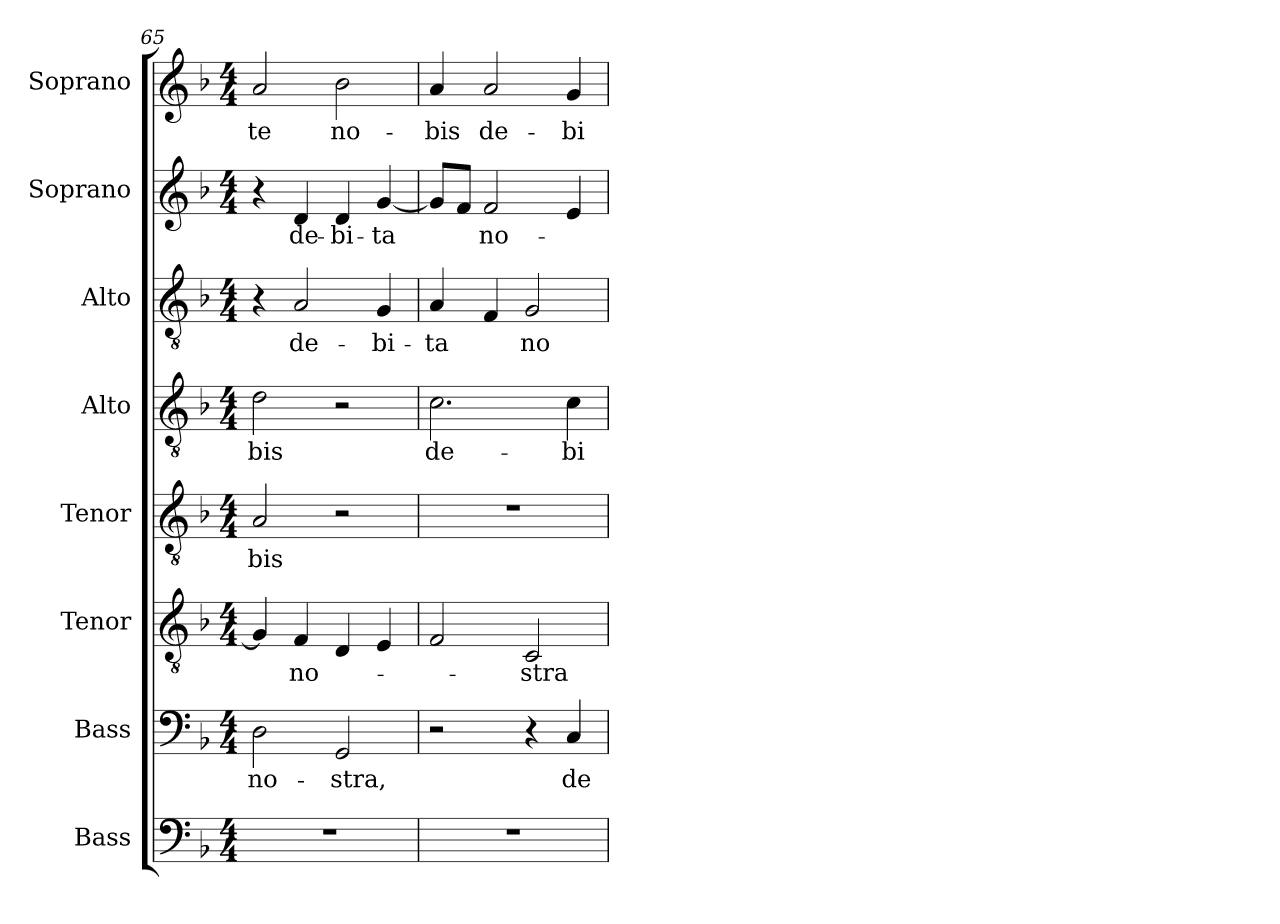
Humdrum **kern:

**kern	**kern	**text	**kern	**text	**kern	**text	**kern	**text	**kern	**text	**kern	**text	**kern	**text
*part8	*part7	*part7	*part6	*part6	*part5	*part5	*part4	*part4	*part3	*part3	*part2	*part2	*part1	*part1
*staff8	*staff7	*staff7	*staff6	*staff6	*staff5	*staff5	*staff4	*staff4	*staff3	*staff3	*staff2	*staff2	*staff1	*staff1
*I"Bass	*I"Bass	*	*I"Tenor	*	*I"Tenor	*	*I"Alto	*	*I"Alto	*	*I"Soprano	*	*I"Soprano	*
*I'B.	*I'B.	*	*I'T.	*	*I'T.	*	*I'A.	*	*I'A.	*	*I'S.	*	*I'S.	*
*clefF4	*clefF4	*	*clefGv2	*	*clefGv2	*	*clefGv2	*	*clefGv2	*	*clefG2	*	*clefG2	*
*	*	*	*ITrd7c12	*	*ITrd7c12	*	*ITrd7c12	*	*ITrd7c12	*	*	*	*	*
*k[b-]	*k[b-]	*	*k[b-]	*	*k[b-]	*	*k[b-]	*	*k[b-]	*	*k[b-]	*	*k[b-]	*
*F:	*F:	*	*F:	*	*F:	*	*F:	*	*F:	*	*F:	*	*F:	*
*M4/4	*M4/4	*	*M4/4	*	*M4/4	*	*M4/4	*	*M4/4	*	*M4/4	*	*M4/4	*
=65	=65	=65	=65	=65	=65	=65	=65	=65	=65	=65	=65	=65	=65	=65
!	!	!LO:LY:b:color=#000000	!	!	!	!	!	!	!	!	!	!	!	!
!	!	!	!	!	!	!LO:LY:b:color=#000000	!	!	!	!	!	!	!	!
!	!	!	!	!	!	!	!	!LO:LY:b:color=#000000	!	!	!	!	!	!
!	!	!	!	!	!	!	!	!	!	!	!	!	!	!LO:LY:b:color=#000000
1r	2Di\	no-	4GGi/]	.	2AAi/	-bis	2Di\	-bis	4r	.	4r	.	2ai/	-te
!	!	!	!	!LO:LY:b:color=#000000	!	!	!	!	!	!	!	!	!	!
!	!	!	!	!	!	!	!	!	!	!LO:LY:b:color=#000000	!	!	!	!
!	!	!	!	!	!	!	!	!	!	!	!	!LO:LY:b:color=#000000	!	!
.	.	.	4FFi/	no-	.	.	.	.	2AAi/	de-	4di/	de-	.	.
!	!	!LO:LY:b:color=#000000	!	!	!	!	!	!	!	!	!	!	!	!
!	!	!	!	!	!	!	!	!	!	!	!	!LO:LY:b:color=#000000	!	!
!	!	!	!	!	!	!	!	!	!	!	!	!	!	!LO:LY:b:color=#000000
.	2GGi/	-stra,	4DDi/	.	2r	.	2r	.	.	.	4di/	-bi-	2b-i\	no-
!	!	!	!	!	!	!	!	!	!	!LO:LY:b:color=#000000	!	!	!	!
!	!	!	!	!	!	!	!	!	!	!	!	!LO:LY:b:color=#000000	!	!
.	.	.	4EEi/	.	.	.	.	.	4GGi/	-bi-	[4gi/	-ta	.	.
!!LO:LB:g=z
=66	=66	=66	=66	=66	=66	=66	=66	=66	=66	=66	=66	=66	=66	=66
!	!	!	!	!	!	!	!	!LO:LY:b:color=#000000	!	!	!	!	!	!
!	!	!	!	!	!	!	!	!	!	!LO:LY:b:color=#000000	!	!	!	!
!	!	!	!	!	!	!	!	!	!	!	!	!	!	!LO:LY:b:color=#000000
1r	2r	.	2FFi/	.	1r	.	2.Ci\	de-	4AAi/	-ta	8gi/L]	.	4ai/	-bis
.	.	.	.	.	.	.	.	.	.	.	8fi/J	.	.	.
!	!	!	!	!	!	!	!	!	!	!	!	!LO:LY:b:color=#000000	!	!
!	!	!	!	!	!	!	!	!	!	!	!	!	!	!LO:LY:b:color=#000000
.	.	.	.	.	.	.	.	.	4FFi/	.	2fi/	no-	2ai/	de-
!	!	!	!	!LO:LY:b:color=#000000	!	!	!	!	!	!	!	!	!	!
!	!	!	!	!	!	!	!	!	!	!LO:LY:b:color=#000000	!	!	!	!
.	4r	.	2CCi/	-stra	.	.	.	.	2GGi/	no-	.	.	.	.
!	!	!LO:LY:b:color=#000000	!	!	!	!	!	!	!	!	!	!	!	!
!	!	!	!	!	!	!	!	!LO:LY:b:color=#000000	!	!	!	!	!	!
!	!	!	!	!	!	!	!	!	!	!	!	!	!	!LO:LY:b:color=#000000
.	4Ci/	de-	.	.	.	.	4Ci\	-bi-	.	.	4ei/	.	4gi/	-bi-
=	=	=	=	=	=	=	=	=	=	=	=	=	=	=
*-	*-	*-	*-	*-	*-	*-	*-	*-	*-	*-	*-	*-	*-	*-
